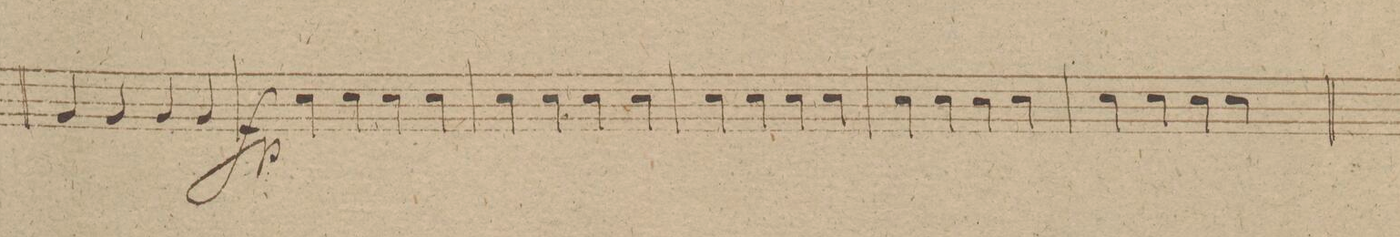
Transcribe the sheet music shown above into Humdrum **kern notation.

**kern
*I"Organo.
*clefF4
*k[f#c#g#d#]
*met(c|)
*M2/2
4BB/
4BB/
4BB/
4BB/
=283
4E\
4E\
4E\
4E\
=284
4E\
4E\
4E\
4E\
=285
4E\
4E\
4E\
4E\
=286
4E\
4E\
4E\
4E\
=287
4E\
4E\
4E\
4E\
=288
*-
